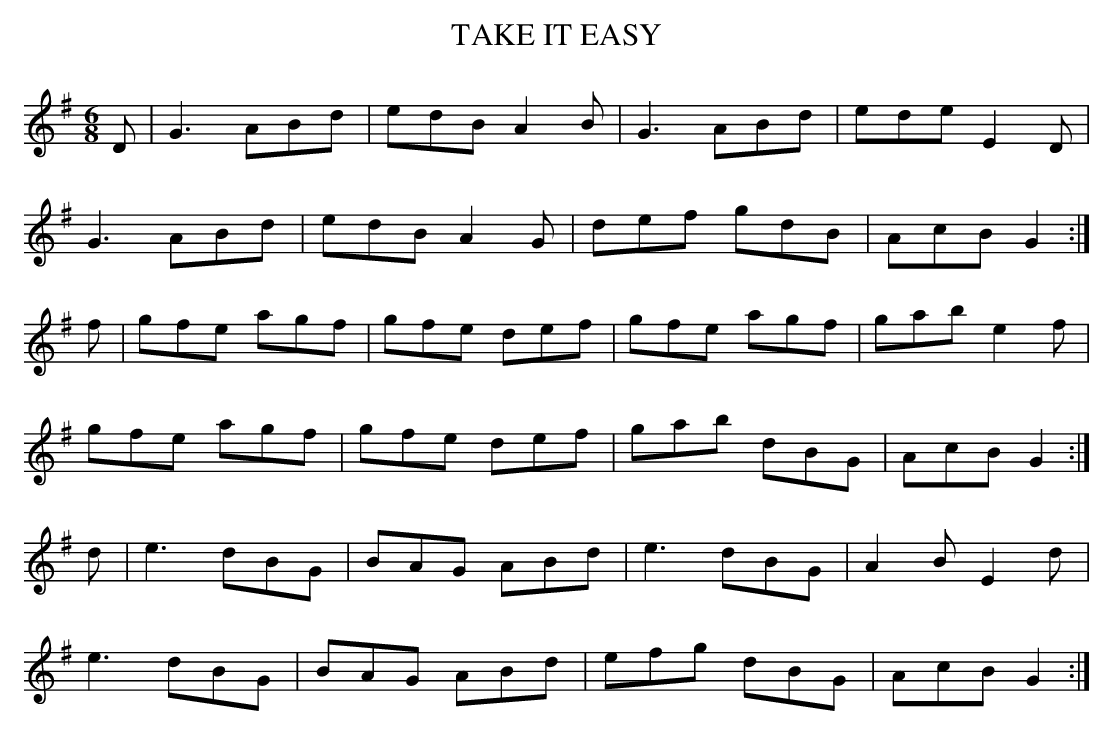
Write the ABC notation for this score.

X:1
T:TAKE IT EASY
M:6/8
L:1/8
K:G
D|G3 ABd|edB A2B|G3 ABd|ede E2D|
G3 ABd|edB A2G|def gdB|AcB G2:|
f|gfe agf|gfe def|gfe agf|gab e2f|
gfe agf|gfe def|gab dBG|AcB G2:|
d|e3 dBG|BAG ABd|e3 dBG|A2B E2d|
e3 dBG|BAG ABd|efg dBG|AcB G2:|
